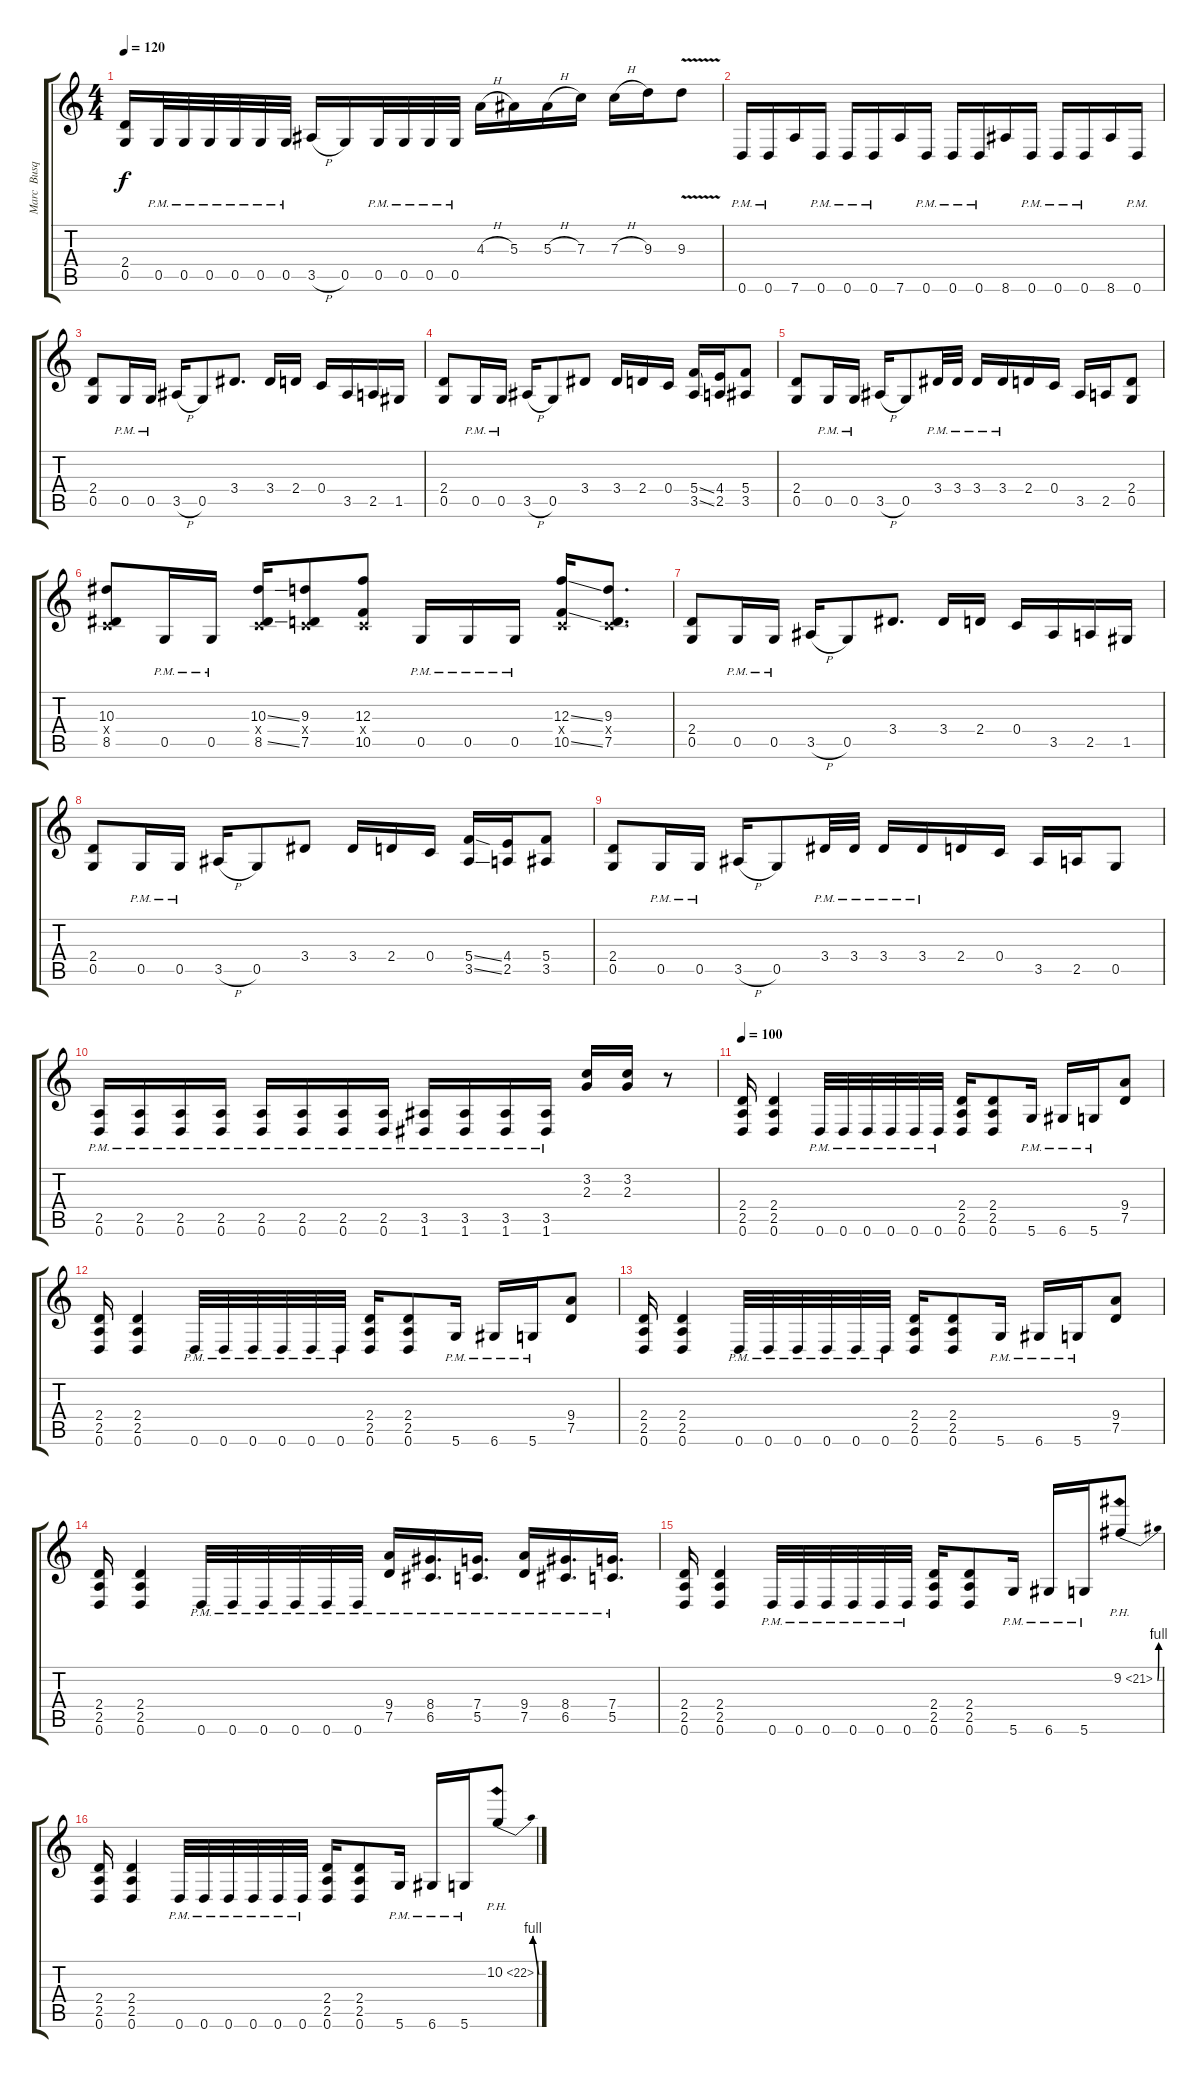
\track ("Marc  Busque" "Marc  Busq") {instrument distortionguitar}
\staff {score tabs}
\tuning (D4 A3 F3 C3 G2 D2) {hide}
\ts (4 4)
\tempo 120
\clef g2
\ks c
(2.4 0.5).16{dy f} 0.5{pm}.32 0.5{pm}.32 0.5{pm}.32 0.5{pm}.32 0.5{pm}.32 0.5{pm}.32 3.5{h}.16 0.5.16 0.5{pm}.32 0.5{pm}.32 0.5{pm}.32 0.5{pm}.32 4.3{h}.16 5.3.16 5.3{h}.16 7.3.16 7.3{h}.16 9.3.16 9.3{v}.8 |
0.6{pm}.16 0.6{pm}.16 7.6.16 0.6{pm}.16 0.6{pm}.16 0.6{pm}.16 7.6.16 0.6{pm}.16 0.6{pm}.16 0.6{pm}.16 8.6.16 0.6{pm}.16 0.6{pm}.16 0.6{pm}.16 8.6.16 0.6{pm}.16 |
(2.4 0.5).8 0.5{pm}.16 0.5{pm}.16 3.5{h}.16 0.5.8 3.4.8{d} 3.4.16 2.4.16 0.4.16 3.5.16 2.5.16 1.5.16 |
(2.4 0.5).8 0.5{pm}.16 0.5{pm}.16 3.5{h}.16 0.5.8 3.4.8 3.4.16 2.4.16 0.4.16 (5.4{ss} 3.5{ss}).16 (4.4 2.5).16 (5.4 3.5).8 |
(2.4 0.5).8 0.5{pm}.16 0.5{pm}.16 3.5{h}.16 0.5.8 3.4{pm}.32 3.4{pm}.32 3.4{pm}.16 3.4{pm}.16 2.4.16 0.4.16 3.5.16 2.5.16 (2.4 0.5).8 |
(10.3 0.4{x} 8.5).8 0.5{pm}.16 0.5{pm}.16 (10.3{ss} 0.4{x} 8.5{ss}).16 (9.3 0.4{x} 7.5).8 (12.3 0.4{x} 10.5).8 0.5{pm}.16 0.5{pm}.16 0.5{pm}.16 (12.3{ss} 0.4{x} 10.5{ss}).16 (9.3 0.4{x} 7.5).8{d} |
(2.4 0.5).8 0.5{pm}.16 0.5{pm}.16 3.5{h}.16 0.5.8 3.4.8{d} 3.4.16 2.4.16 0.4.16 3.5.16 2.5.16 1.5.16 |
(2.4 0.5).8 0.5{pm}.16 0.5{pm}.16 3.5{h}.16 0.5.8 3.4.8 3.4.16 2.4.16 0.4.16 (5.4{ss} 3.5{ss}).16 (4.4 2.5).16 (5.4 3.5).8 |
(2.4 0.5).8 0.5{pm}.16 0.5{pm}.16 3.5{h}.16 0.5.8 3.4{pm}.32 3.4{pm}.32 3.4{pm}.16 3.4{pm}.16 2.4.16 0.4.16 3.5.16 2.5.16 0.5.8 |
(2.5{pm} 0.6{pm}).16 (2.5{pm} 0.6{pm}).16 (2.5{pm} 0.6{pm}).16 (2.5{pm} 0.6{pm}).16 (2.5{pm} 0.6{pm}).16 (2.5{pm} 0.6{pm}).16 (2.5{pm} 0.6{pm}).16 (2.5{pm} 0.6{pm}).16 (3.5{pm} 1.6{pm}).16 (3.5{pm} 1.6{pm}).16 (3.5{pm} 1.6{pm}).16 (3.5{pm} 1.6{pm}).16 (3.2 2.3).16 (3.2 2.3).16 r.8 |
\tempo 100
(2.4 2.5 0.6).16 (2.4 2.5 0.6).4 0.6{pm}.32 0.6{pm}.32 0.6{pm}.32 0.6{pm}.32 0.6{pm}.32 0.6{pm}.32 (2.4 2.5 0.6).16 (2.4 2.5 0.6).8 5.6{pm}.16 6.6{pm}.16 5.6{pm}.16 (9.4 7.5).8 |
(2.4 2.5 0.6).16 (2.4 2.5 0.6).4 0.6{pm}.32 0.6{pm}.32 0.6{pm}.32 0.6{pm}.32 0.6{pm}.32 0.6{pm}.32 (2.4 2.5 0.6).16 (2.4 2.5 0.6).8 5.6{pm}.16 6.6{pm}.16 5.6{pm}.16 (9.4 7.5).8 |
(2.4 2.5 0.6).16 (2.4 2.5 0.6).4 0.6{pm}.32 0.6{pm}.32 0.6{pm}.32 0.6{pm}.32 0.6{pm}.32 0.6{pm}.32 (2.4 2.5 0.6).16 (2.4 2.5 0.6).8 5.6{pm}.16 6.6{pm}.16 5.6{pm}.16 (9.4 7.5).8 |
(2.4 2.5 0.6).16 (2.4 2.5 0.6).4 0.6{pm}.32 0.6{pm}.32 0.6{pm}.32 0.6{pm}.32 0.6{pm}.32 0.6{pm}.32 (9.4{pm} 7.5{pm}).16 (8.4{pm} 6.5{pm}).16{d} (7.4{pm} 5.5{pm}).16{d} (9.4{pm} 7.5{pm}).16 (8.4{pm} 6.5{pm}).16{d} (7.4{pm} 5.5{pm}).16{d} |
(2.4 2.5 0.6).16 (2.4 2.5 0.6).4 0.6{pm}.32 0.6{pm}.32 0.6{pm}.32 0.6{pm}.32 0.6{pm}.32 0.6{pm}.32 (2.4 2.5 0.6).16 (2.4 2.5 0.6).8 5.6{pm}.16 6.6{pm}.16 5.6{pm}.16 9.2{be (bend 0 0 60 4) ph 12}.8 |
(2.4 2.5 0.6).16 (2.4 2.5 0.6).4 0.6{pm}.32 0.6{pm}.32 0.6{pm}.32 0.6{pm}.32 0.6{pm}.32 0.6{pm}.32 (2.4 2.5 0.6).16 (2.4 2.5 0.6).8 5.6{pm}.16 6.6{pm}.16 5.6{pm}.16 10.2{be (bend 0 0 60 4) ph 12}.8
